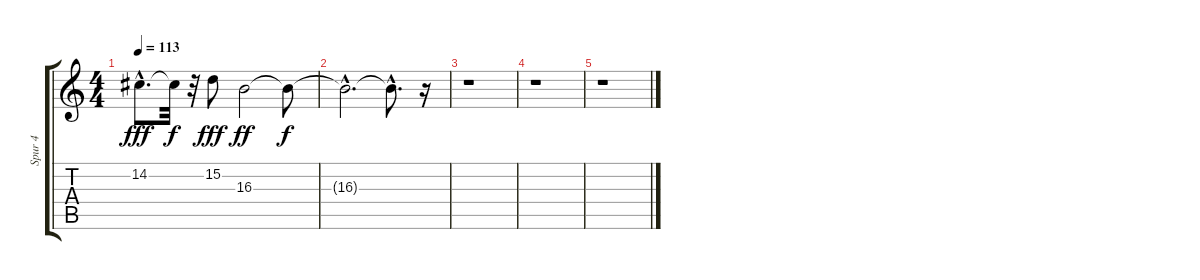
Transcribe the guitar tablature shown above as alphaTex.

\track ("Spur 4" "Spur 4") {instrument fx7echoes}
\staff {score tabs}
\tuning (E4 B3 G3 D3 A2 E2) {hide}
\ts (4 4)
\tempo 113
\clef g2
\ks c
14.2{hac}.8{d dy fff} 14.2{t}.32{dy f} r.32 15.2.8{dy fff} 16.3.2{dy ff} 16.3{t}.8{dy f} |
16.3{hac t}.2{d} 16.3{hac t}.8{d} r.16 |
r.1 |
r.1 |
r.1
